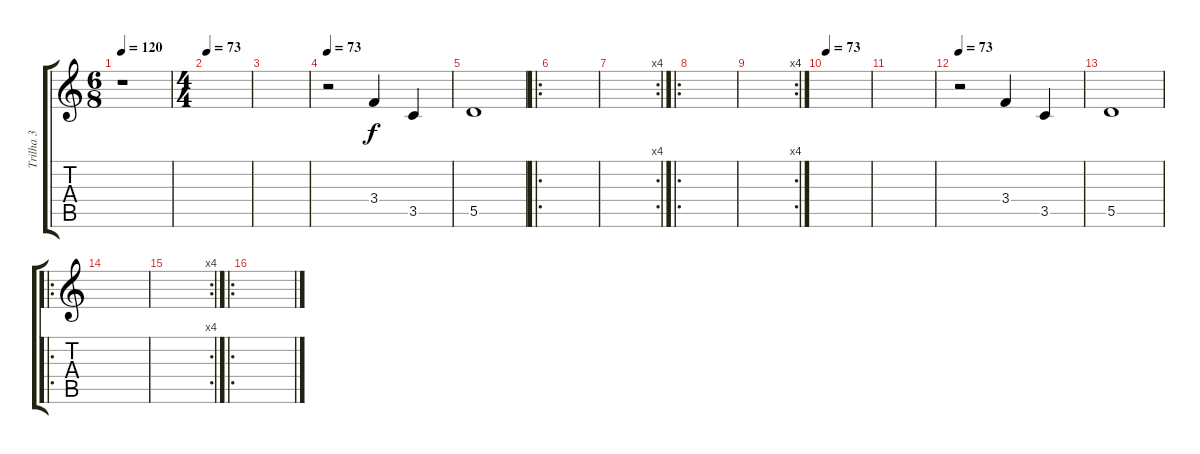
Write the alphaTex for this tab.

\track ("Trilha 3" "Trilha 3") {instrument distortionguitar}
\staff {score tabs}
\tuning (E4 B3 G3 D3 A2 E2) {hide}
\ts (6 8)
\tempo 120
\clef g2
\ks c
r.1{dy f instrument distortionguitar} |
\ts (4 4)
\tempo 73
|
|
\tempo 73
r.2 3.4.4 3.5.4 |
5.5.1 |
\ro
|
\rc 4
|
\ro
|
\rc 4
|
\tempo 73
|
|
\tempo 73
r.2 3.4.4 3.5.4 |
5.5.1 |
\ro
|
\rc 4
|
\ro
